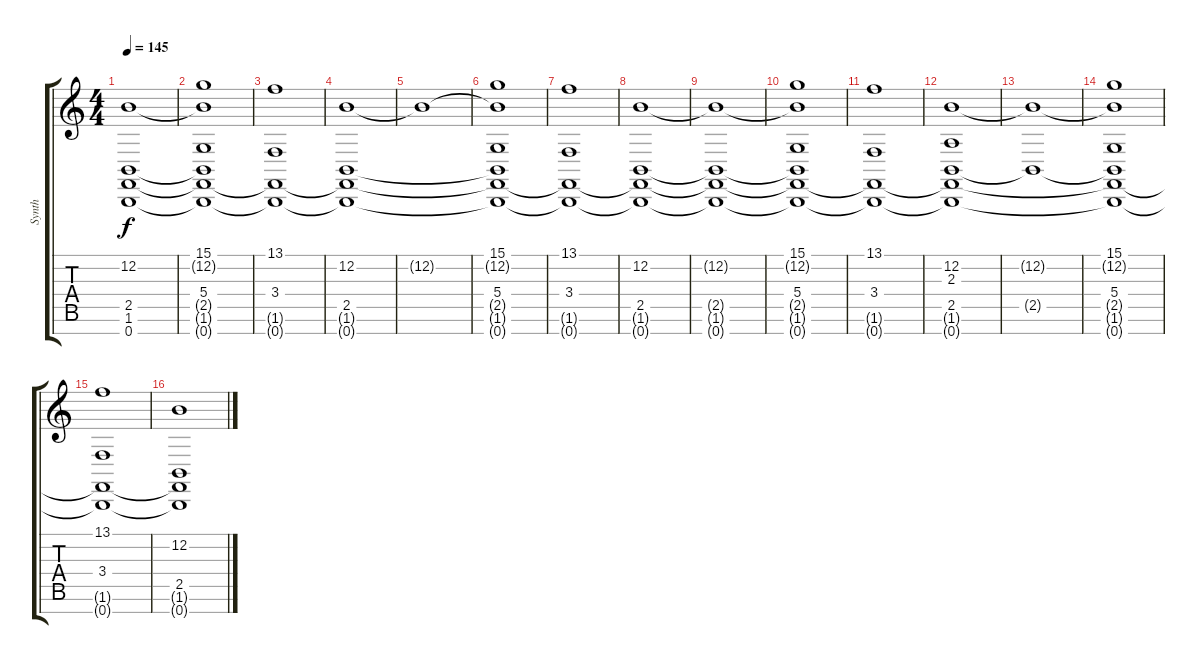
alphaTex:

\track ("Synth" "Synth") {instrument synthstrings1}
\staff {score tabs}
\tuning (E4 B3 G3 D3 A2 E2 B1) {hide}
\ts (4 4)
\tempo 145
\clef g2
\ks c
(12.2{t} 2.5{t} 1.6{t} 0.7{t}).1{dy f} |
(15.1 12.2{t} 5.4 2.5{t} 1.6{t} 0.7{t}).1 |
(13.1 3.4 1.6{t} 0.7{t}).1 |
(12.2 2.5 1.6{t} 0.7{t}).1 |
12.2{t}.1 |
(15.1 12.2{t} 5.4 2.5{t} 1.6{t} 0.7{t}).1 |
(13.1 3.4 1.6{t} 0.7{t}).1 |
(12.2 2.5 1.6{t} 0.7{t}).1 |
(12.2{t} 2.5{t} 1.6{t} 0.7{t}).1 |
(15.1 12.2{t} 5.4 2.5{t} 1.6{t} 0.7{t}).1 |
(13.1 3.4 1.6{t} 0.7{t}).1 |
(12.2 2.3 2.5 1.6{t} 0.7{t}).1 |
(12.2{t} 2.5{t}).1 |
(15.1 12.2{t} 5.4 2.5{t} 1.6{t} 0.7{t}).1 |
(13.1 3.4 1.6{t} 0.7{t}).1 |
(12.2 2.5 1.6{t} 0.7{t}).1
